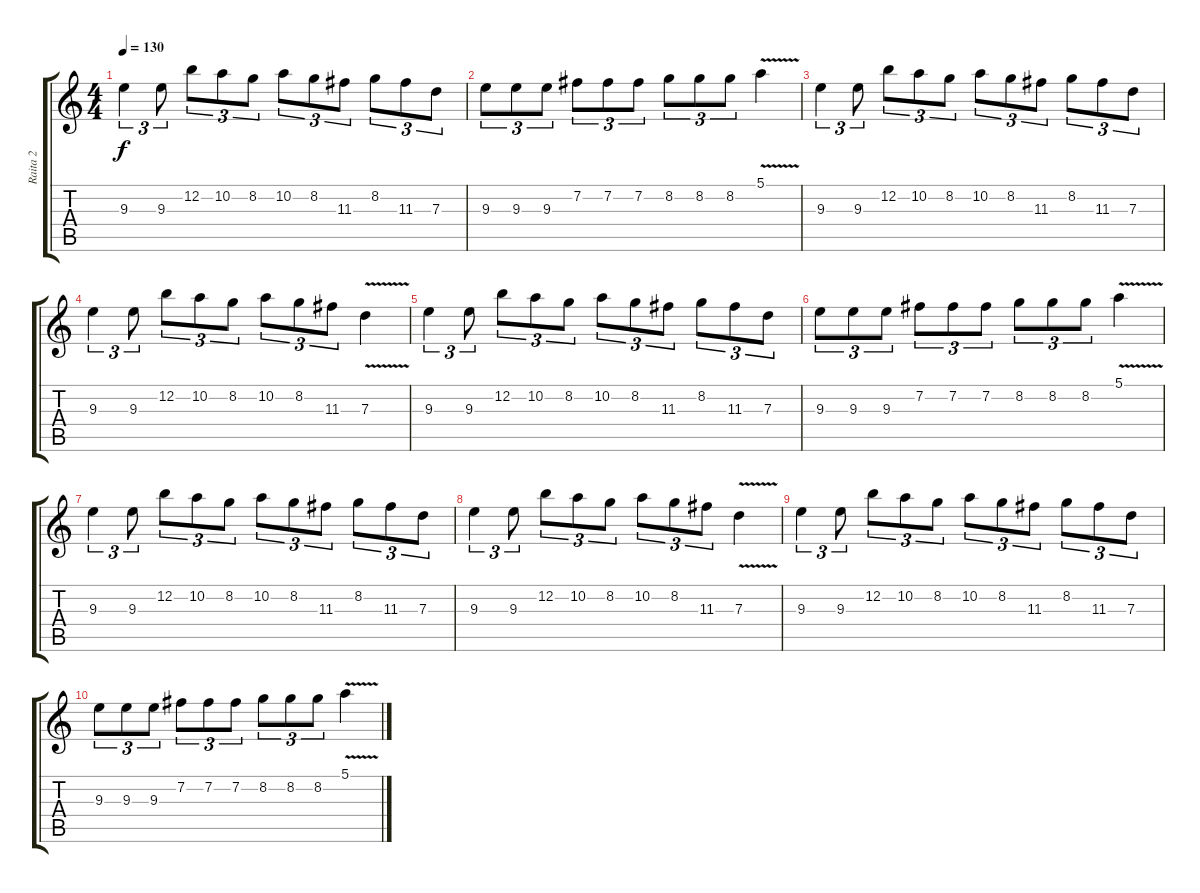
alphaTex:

\track ("Raita 2" "Raita 2") {instrument distortionguitar}
\staff {score tabs}
\tuning (E4 B3 G3 D3 A2 E2) {hide}
\ts (4 4)
\tempo 130
\clef g2
\ks c
9.3.4{tu (3 2) dy f} 9.3.8{tu (3 2)} 12.2.8{tu (3 2)} 10.2.8{tu (3 2)} 8.2.8{tu (3 2)} 10.2.8{tu (3 2)} 8.2.8{tu (3 2)} 11.3.8{tu (3 2)} 8.2.8{tu (3 2)} 11.3.8{tu (3 2)} 7.3.8{tu (3 2)} |
9.3.8{tu (3 2)} 9.3.8{tu (3 2)} 9.3.8{tu (3 2)} 7.2.8{tu (3 2)} 7.2.8{tu (3 2)} 7.2.8{tu (3 2)} 8.2.8{tu (3 2)} 8.2.8{tu (3 2)} 8.2.8{tu (3 2)} 5.1{v}.4 |
9.3.4{tu (3 2)} 9.3.8{tu (3 2)} 12.2.8{tu (3 2)} 10.2.8{tu (3 2)} 8.2.8{tu (3 2)} 10.2.8{tu (3 2)} 8.2.8{tu (3 2)} 11.3.8{tu (3 2)} 8.2.8{tu (3 2)} 11.3.8{tu (3 2)} 7.3.8{tu (3 2)} |
9.3.4{tu (3 2)} 9.3.8{tu (3 2)} 12.2.8{tu (3 2)} 10.2.8{tu (3 2)} 8.2.8{tu (3 2)} 10.2.8{tu (3 2)} 8.2.8{tu (3 2)} 11.3.8{tu (3 2)} 7.3{v}.4 |
9.3.4{tu (3 2)} 9.3.8{tu (3 2)} 12.2.8{tu (3 2)} 10.2.8{tu (3 2)} 8.2.8{tu (3 2)} 10.2.8{tu (3 2)} 8.2.8{tu (3 2)} 11.3.8{tu (3 2)} 8.2.8{tu (3 2)} 11.3.8{tu (3 2)} 7.3.8{tu (3 2)} |
9.3.8{tu (3 2)} 9.3.8{tu (3 2)} 9.3.8{tu (3 2)} 7.2.8{tu (3 2)} 7.2.8{tu (3 2)} 7.2.8{tu (3 2)} 8.2.8{tu (3 2)} 8.2.8{tu (3 2)} 8.2.8{tu (3 2)} 5.1{v}.4 |
9.3.4{tu (3 2)} 9.3.8{tu (3 2)} 12.2.8{tu (3 2)} 10.2.8{tu (3 2)} 8.2.8{tu (3 2)} 10.2.8{tu (3 2)} 8.2.8{tu (3 2)} 11.3.8{tu (3 2)} 8.2.8{tu (3 2)} 11.3.8{tu (3 2)} 7.3.8{tu (3 2)} |
9.3.4{tu (3 2)} 9.3.8{tu (3 2)} 12.2.8{tu (3 2)} 10.2.8{tu (3 2)} 8.2.8{tu (3 2)} 10.2.8{tu (3 2)} 8.2.8{tu (3 2)} 11.3.8{tu (3 2)} 7.3{v}.4 |
9.3.4{tu (3 2)} 9.3.8{tu (3 2)} 12.2.8{tu (3 2)} 10.2.8{tu (3 2)} 8.2.8{tu (3 2)} 10.2.8{tu (3 2)} 8.2.8{tu (3 2)} 11.3.8{tu (3 2)} 8.2.8{tu (3 2)} 11.3.8{tu (3 2)} 7.3.8{tu (3 2)} |
9.3.8{tu (3 2)} 9.3.8{tu (3 2)} 9.3.8{tu (3 2)} 7.2.8{tu (3 2)} 7.2.8{tu (3 2)} 7.2.8{tu (3 2)} 8.2.8{tu (3 2)} 8.2.8{tu (3 2)} 8.2.8{tu (3 2)} 5.1{v}.4
